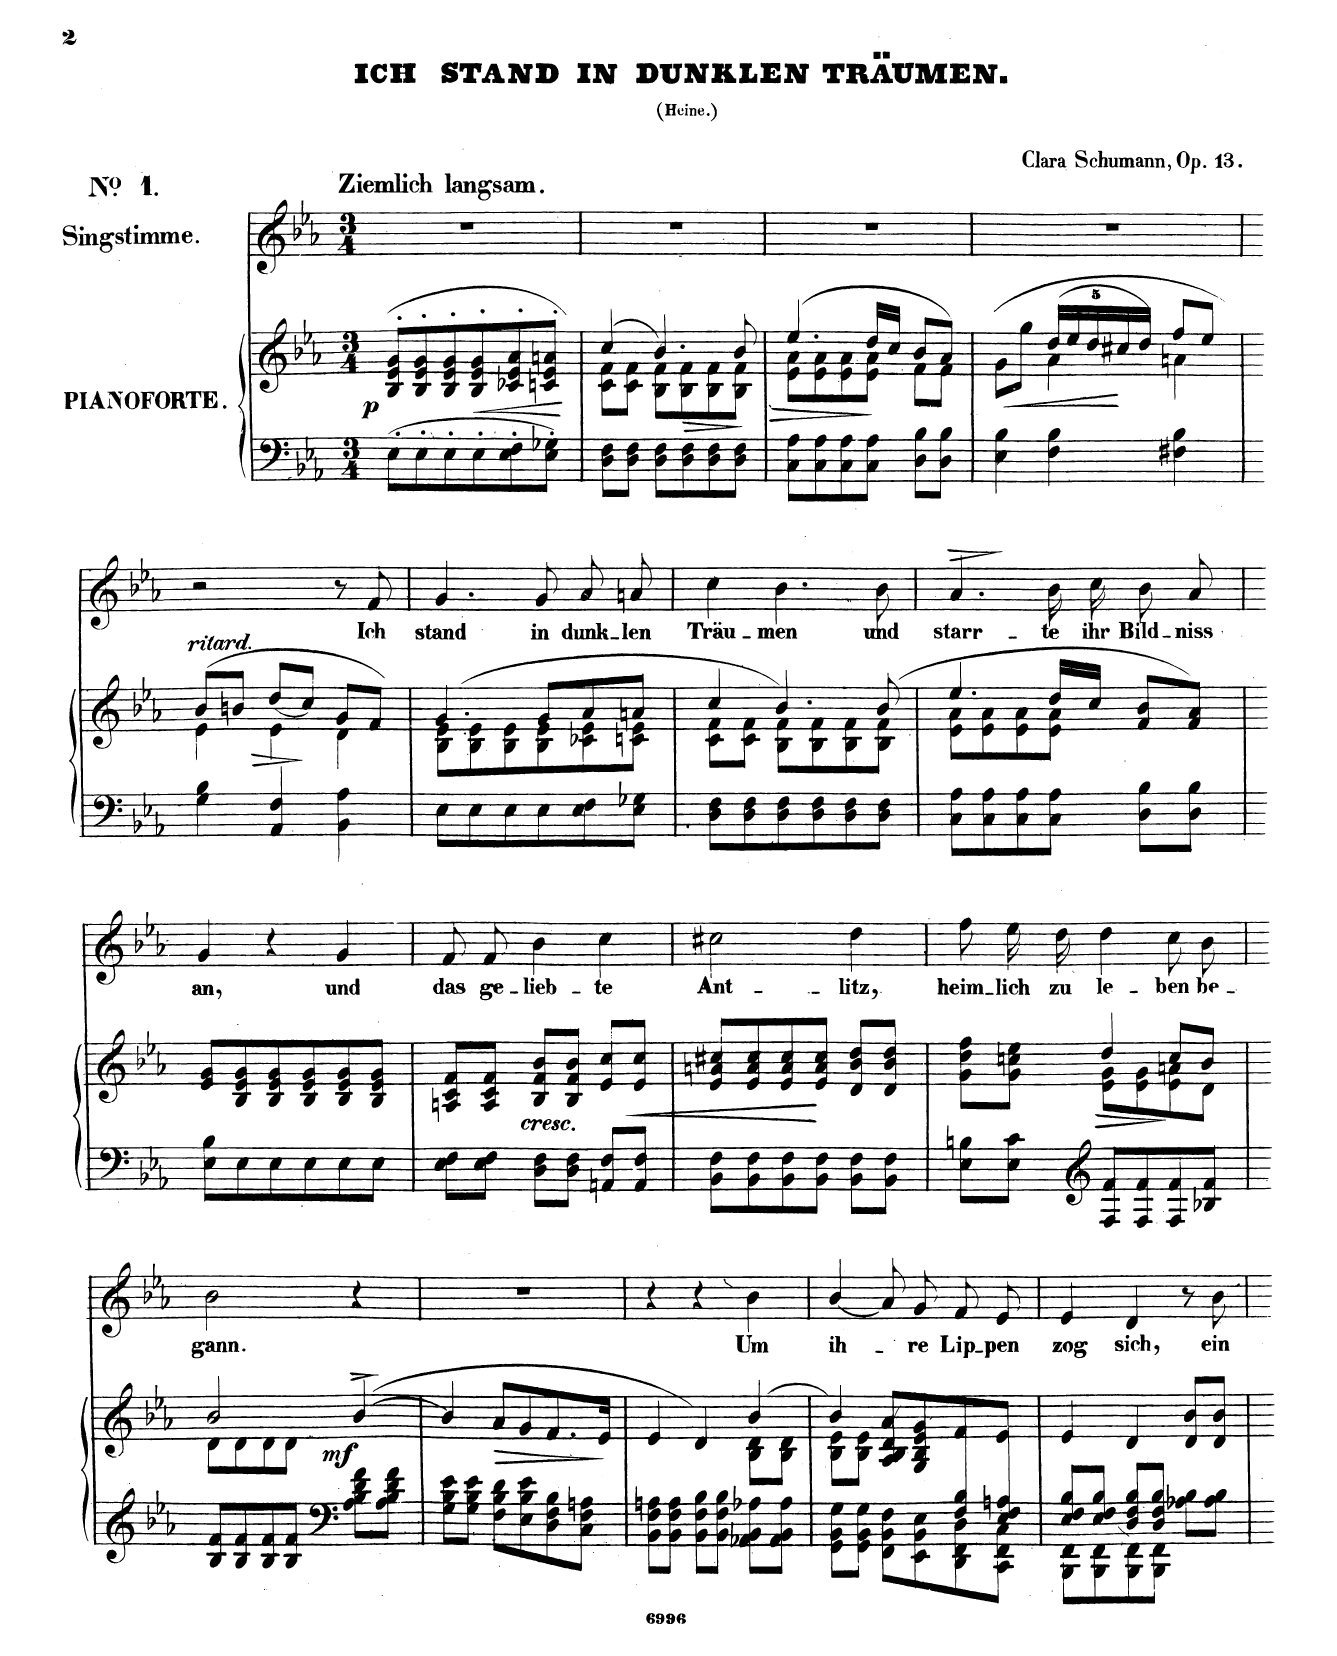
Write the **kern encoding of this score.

**kern	**kern	**dynam	**kern	**text	**dynam
*part2	*part2	*part2	*part1	*part1	*part1
*staff3	*staff2	*staff2/3	*staff1	*staff1	*staff1
*I"Piano	*	*	*I"Voice	*	*
*I'Pno	*	*	*	*	*
*clefF4	*clefG2	*	*clefG2	*	*
*k[b-e-a-]	*k[b-e-a-]	*	*k[b-e-a-]	*	*
*M3/4	*M3/4	*	*M3/4	*	*
=1	=1	=1	=1	=1	=1
!	!	!	!LO:TX:a:B:t=Ziemlich langsam	!	!
!	!	!LO:DY:b	!	!	!
8E-'\L	(8B-/'> 8e-/'> 8g/'>L	p	2.r	.	.
8E-'\	8B-/'> 8e-/'> 8g/'>	.	.	.	.
8E-'\	8B-/'> 8e-/'> 8g/'>	.	.	.	.
!	!	!LO:HP:b	!	!	!
8E-'\	8B-/'> 8e-/'> 8g/'>	<	.	.	.
8E-\' 8F\'	8c-X/'> 8e-/'> 8a-/'>	.	.	.	.
8E-\' 8G-X\'J	8cn/'> 8e-/'> 8an/'>J)	.	.	.	.
.	.	[	.	.	.
=2	=2	=2	=2	=2	=2
*	*^	*	*	*	*
8D\ 8F\L	(4cc/	8c\ 8f\L	.	2.r	.	.
8D\ 8F\J	.	8c\ 8f\J	.	.	.	.
8D\ 8F\L	4.b-/)	8B-\ 8f\L	.	.	.	.
!	!	!	!LO:HP:b	!	!	!
8D\ 8F\	.	8B-\ 8f\	>	.	.	.
8D\ 8F\	.	8B-\ 8f\	.	.	.	.
8D\ 8F\J	8b-/	8B-\ 8f\J	.	.	.	.
=3	=3	=3	=3	=3	=3	=3
!	!	!	!LO:HP:b	!	!	!
8C\ 8A-\L	(4.ee-/	8e-\ 8a-\L	>	2.r	.	.
8C\ 8A-\	.	8e-\ 8a-\	.	.	.	.
8C\ 8A-\	.	8e-\ 8a-\	.	.	.	.
8C\ 8A-\J	16dd/LL	8e-\ 8a-\J	.	.	.	.
.	16cc/JJ	.	]	.	.	.
8D\ 8B-\L	8b-/L	8f\L	.	.	.	.
8D\ 8B-\J	8a-/J)	8f\J	.	.	.	.
=4	=4	=4	=4	=4	=4	=4
!	!	!	!LO:HP:b	!	!	!
4E-\ 4B-\	4ryy	(8g\L	<	2.r	.	.
.	.	8gg\J	.	.	.	.
*	*Xbrackettup	*	*	*	*	*
4F\ 4B-\	20dd/LL	4a-\	.	.	.	.
.	20ee-/	.	.	.	.	.
.	20dd/	.	.	.	.	.
.	20cc#X/	.	.	.	.	.
.	20dd/JJ	.	]	.	.	.
4F#X\ 4B-\	(8ff/L	4an\	.	.	.	.
.	8ee-/J	.	.	.	.	.
=5	=5	=5	=5	=5	=5	=5
!	!LO:TX:i:t=ritard.	!	!	!	!	!
4G\ 4B-\	8b-/L	4e-\	.	2r	.	.
!	!	!	!LO:HP:b	!	!	!
.	8bn/J	.	>	.	.	.
4AA-/ 4F/	(8dd/L	4e-\	.	.	.	.
.	8cc/J)	.	[	.	.	.
4BB-\ 4A-\	8g/L	4d\	.	8r	.	.
.	8f/J)	.	.	8f/	Ich	.
=6	=6	=6	=6	=6	=6	=6
8E-\L	(4.g/	8B-\ 8e-\L	.	4.g/	stand	.
8E-\	.	8B-\ 8e-\	.	.	.	.
8E-\	.	8B-\ 8e-\	.	.	.	.
8E-\	8g/L	8B-\ 8e-\	.	8g/	in	.
8E-\ 8F\	8a-/	8c-X\ 8e-\	.	8a-/L	dunk-	.
8E-\ 8G-X\J	8an/J	8cn\ 8e-\J	.	8an/J	-len	.
=7	=7	=7	=7	=7	=7	=7
8D\ 8F\L	4cc/	8c\ 8f\L	.	4cc\	Träu-	.
8D\ 8F\	.	8c\ 8f\J	.	.	.	.
8D\ 8F\	4.b-/)	8B-\ 8f\L	.	4.b-\	-men	.
8D\ 8F\	.	8B-\ 8f\	.	.	.	.
8D\ 8F\	.	8B-\ 8f\	.	.	.	.
8D\ 8F\J	(8b-/	8B-\ 8f\J	.	8b-\	und	.
=8	=8	=8	=8	=8	=8	=8
!	!	!	!	!	!	!LO:HP:b
8C\ 8A-\L	4.ee-/	8e-\ 8a-\L	.	4.a-/	starr-	>
8C\ 8A-\	.	8e-\ 8a-\	.	.	.	.
8C\ 8A-\	.	8e-\ 8a-\	.	.	.	.
8C\ 8A-\J	16dd/LL	8e-\ 8a-\J	.	16b-\LL	-te	]
.	16cc/JJ	.	.	16cc\JJ	ihr	.
8D\ 8B-\L	8f/ 8b-/L	4ryy	.	8b-/L	Bild-	.
8D\ 8B-\J	8f/ 8a-/J)	.	.	8a-/J	-niss	.
*	*v	*v	*	*	*	*
=9	=9	=9	=9	=9	=9
8E-\ 8B-\L	8e-/ 8g/L	.	4g/	an,	.
8E-\	8B-/ 8e-/ 8g/	.	.	.	.
8E-\	8B-/ 8e-/ 8g/	.	4r	.	.
8E-\	8B-/ 8e-/ 8g/	.	.	.	.
8E-\	8B-/ 8e-/ 8g/	.	4g/	und	.
8E-\J	8B-/ 8e-/ 8g/J	.	.	.	.
=10	=10	=10	=10	=10	=10
8E-\ 8F\L	8An/ 8c/ 8f/L	.	8f/L	das	.
8E-\ 8F\J	8A/ 8c/ 8f/J	.	8f/J	ge-	.
!LO:TX:i:t=cresc.	!	!	!	!	!
8D\ 8F\L	8B-/ 8f/ 8b-/L	.	4b-\	-lieb-	.
8D\ 8F\J	8B-/ 8f/ 8b-/J	.	.	.	.
8AAn/ 8F/L	8e-/ 8cc/L	.	4cc\	-te	.
!	!	!LO:HP:b	!	!	!
8AA/ 8F/J	8e-/ 8cc/J	<	.	.	.
=11	=11	=11	=11	=11	=11
8BB-\ 8F\L	8e-/ 8an/ 8cc#X/L	.	2cc#X\	Ant-	.
8BB-\ 8F\	8e-/ 8a/ 8cc#/	.	.	.	.
8BB-\ 8F\	8e-/ 8a/ 8cc#/	.	.	.	.
8BB-\ 8F\J	8e-/ 8a/ 8cc#/J	.	.	.	.
8BB-\ 8F\L	8d/ 8b-/ 8dd/L	]	4dd\	-litz,	.
8BB-\ 8F\J	8d/ 8b-/ 8dd/J	.	.	.	.
=12	=12	=12	=12	=12	=12
*	*^	*	*	*	*
8E-\ 8Bn\L	4ryy	8g\ 8dd\ 8ff\L	.	8ff\L	heim-	.
8E-\ 8c\J	.	8g\ 8ccn\ 8ee-\J	.	16ee-\L	-lich	.
.	.	.	.	16dd\JJ	zu	.
*clefG2	*	*	*	*	*	*
!	!	!	!LO:HP:b	!	!	!
8F/ 8f/L	4dd/	8e-\ 8g\L	>	4dd\	le-	.
8F/ 8f/	.	8e-\ 8g\	.	.	.	.
8F/ 8f/	8cc/	8e-\ 8an\	[	8cc\L	-ben	.
8B-X/ 8f/J	8b-/	8d\J	.	8b-\J	be-	.
=13	=13	=13	=13	=13	=13	=13
8B-/ 8f/L	2b-/	8d\L	.	2b-\	-gann.	.
8B-/ 8f/	.	8d\	.	.	.	.
8B-/ 8f/	.	8d\	.	.	.	.
8B-/ 8f/J	.	8d\J	.	.	.	.
*clefF4	*	*	*	*	*	*
!	!	!	!LO:DY:b	!	!	!
8A-\ 8B-\ 8d\ 8f\L	([4b-^/	4ryy	mf	4r	.	.
8A-\ 8B-\ 8d\ 8f\J	.	.	.	.	.	.
*	*v	*v	*	*	*	*
=14	=14	=14	=14	=14	=14
8G\ 8B-\ 8e-\L	4b-/]	.	2.r	.	.
8G\ 8B-\ 8e-\J	.	.	.	.	.
8F\ 8B-\ 8d\L	8a-/L	.	.	.	.
8E-\ 8B-\ 8e-\	8g/	.	.	.	.
8D\ 8F\ 8B-\	8.f/	.	.	.	.
8C\ 8F\ 8An\J	.	.	.	.	.
.	16e-/Jk	.	.	.	.
.	.	]	.	.	.
=15	=15	=15	=15	=15	=15
*	*^	*	*	*	*
8BB-\ 8F\ 8An\L	4e-/	2ryy	.	4r	.	.
8BB-\ 8F\ 8A\J	.	.	.	.	.	.
8BB-\ 8F\ 8B-\L	4d/)	.	.	4r	.	.
8BB-\ 8F\ 8B-\J	.	.	.	.	.	.
8AA-X\ 8BB-\ 8A-X\L	[4b-/	8B-\ 8d\L	.	4b-\	Um	.
8AA-\ 8BB-\ 8A-\J	.	8B-\ 8d\J	.	.	.	.
=16	=16	=16	=16	=16	=16	=16
*^	*	*	*	*	*	*
2ryy	8GG\ 8BB-\ 8G\L	4b-/]	8B-\ 8e-\L	.	(4b-/	ih-	.
.	8GG\ 8BB-\ 8G\J	.	8B-\ 8e-\J	.	.	.	.
.	8FF\ 8BB-\ 8F\L	8A-/ 8B-/ 8d/ 8a-/L	2ryy	.	8a-/L)	.	.
.	8EE-\ 8BB-\ 8E-\	8G/ 8B-/ 8e-/ 8g/	.	.	8g/J	-re	.
8F/ 8B-/L	8DD\ 8FF\ 8D\	8f/	.	.	8f/L	Lip-	.
8E-/ 8F/ 8An/J	8CC\ 8FF\ 8C\J	8e-/J	.	.	8e-/J	-pen	.
*	*	*v	*v	*	*	*	*
=17	=17	=17	=17	=17	=17	=17
8E-/ 8F/ 8B-/L	8BBB-\ 8FF\L	4e-/	.	4e-/	zog	.
8E-/ 8F/ 8B-/J	8BBB-\ 8FF\	.	.	.	.	.
8D/ 8F/ 8B-/L	8BBB-\ 8FF\	4d/	.	4d/	sich,	.
8D/ 8F/ 8B-/J	8BBB-\ 8FF\J	.	.	.	.	.
4ryy	8A-X\ 8B-\L	8d/ 8b-/L	.	8r	.	.
.	8A-\ 8B-\J	8d/ 8b-/J	.	8b-\	ein	.
*v	*v	*	*	*	*	*
=	=	=	=	=	=
*-	*-	*-	*-	*-	*-
